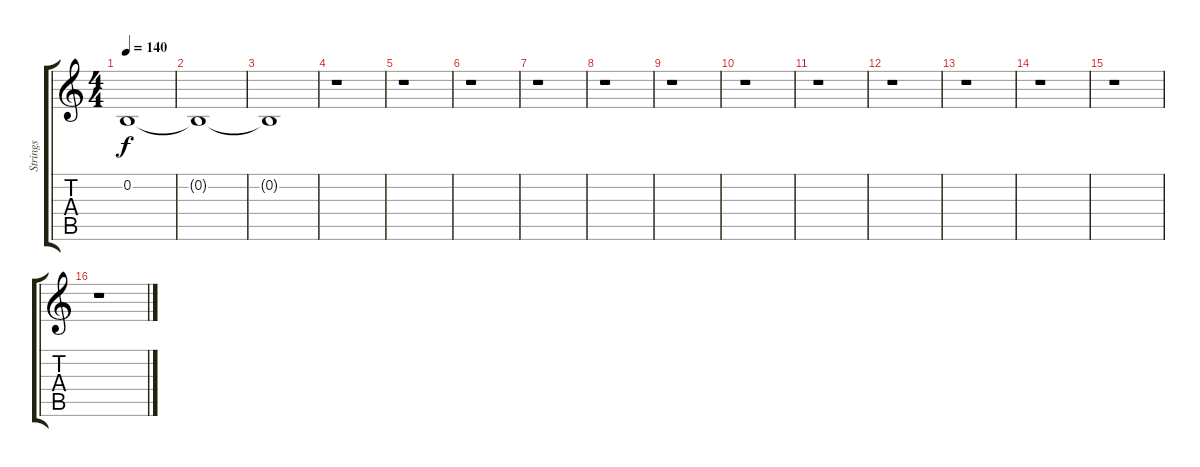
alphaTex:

\track ("Strings" "Strings") {instrument stringensemble1}
\staff {score tabs}
\tuning (E4 B3 G3 D3 A2 E2) {hide}
\ts (4 4)
\tempo 140
\clef g2
\ks c
0.2.1{dy f volume 6} |
0.2{t}.1 |
0.2{t}.1{volume 0} |
r.1 |
r.1 |
r.1 |
r.1 |
r.1 |
r.1 |
r.1 |
r.1 |
r.1 |
r.1 |
r.1 |
r.1 |
r.1
